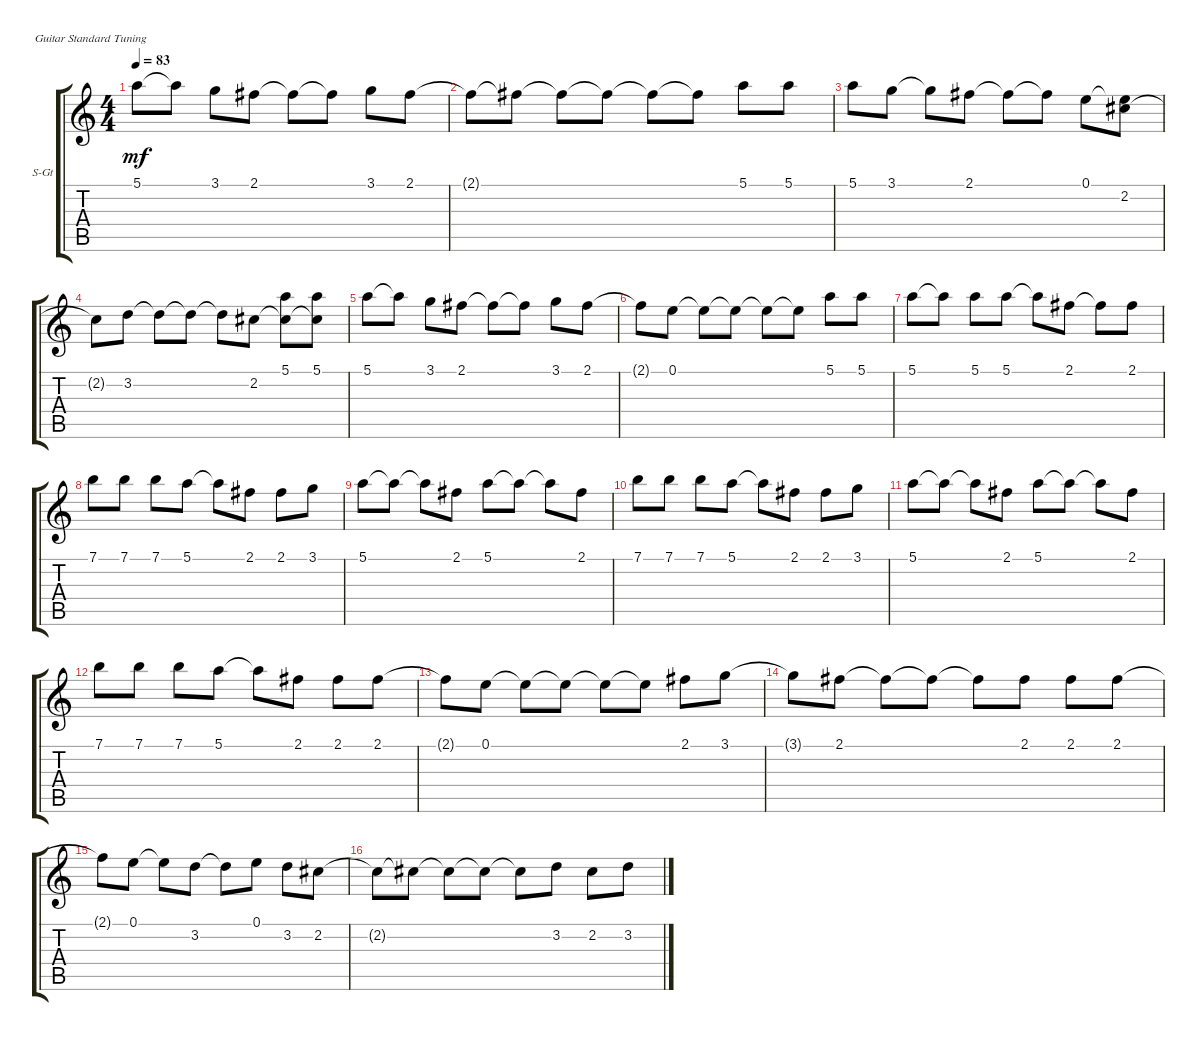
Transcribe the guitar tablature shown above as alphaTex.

\defaultSystemsLayout 4
\bracketExtendMode groupsimilarinstruments
\firstSystemTrackNameOrientation horizontal
\otherSystemsTrackNameOrientation horizontal
\track ("Aril" "S-Gt") {instrument acousticguitarsteel}
\staff {score tabs}
\tuning (E4 B3 G3 D3 A2 E2)
\ts (4 4)
\tempo 83
\clef g2
\scale
0.333333
\ks c
5.1{t}.8{dy mf} 5.1{t}.8 3.1.8 2.1.8 2.1{t}.8 2.1{t}.8 3.1.8 2.1.8 |
\scale
0.333333 2.1{t}.8 2.1{t}.8 2.1{t}.8 2.1{t}.8 2.1{t}.8 2.1{t}.8 5.1.8 5.1.8 |
\scale
0.333333 5.1.8 3.1.8 3.1{t}.8 2.1.8 2.1{t}.8 2.1{t}.8 0.1.8 (0.1{t} 2.2).8 |
\scale
0.333333 2.2{t}.8 3.2.8 3.2{t}.8 3.2{t}.8 3.2{t}.8 2.2.8 (2.2{t} 5.1).8 (2.2{t} 5.1).8 |
\scale
0.333333 5.1.8 5.1{t}.8 3.1.8 2.1.8 2.1{t}.8 2.1{t}.8 3.1.8 2.1.8 |
\scale
0.333333 2.1{t}.8 0.1.8 0.1{t}.8 0.1{t}.8 0.1{t}.8 0.1{t}.8 5.1.8 5.1.8 |
\scale
0.333333 5.1.8 5.1{t}.8 5.1.8 5.1.8 5.1{t}.8 2.1.8 2.1{t}.8 2.1.8 |
\scale
0.333333 7.1.8 7.1.8 7.1.8 5.1.8 5.1{t}.8 2.1.8 2.1.8 3.1.8 |
\scale
0.333333 5.1.8 5.1{t}.8 5.1{t}.8 2.1.8 5.1.8 5.1{t}.8 5.1{t}.8 2.1.8 |
\scale
0.333333 7.1.8 7.1.8 7.1.8 5.1.8 5.1{t}.8 2.1.8 2.1.8 3.1.8 |
\scale
0.333333 5.1.8 5.1{t}.8 5.1{t}.8 2.1.8 5.1.8 5.1{t}.8 5.1{t}.8 2.1.8 |
\scale
0.333333 7.1.8 7.1.8 7.1.8 5.1.8 5.1{t}.8 2.1.8 2.1.8 2.1.8 |
\scale
0.333333 2.1{t}.8 0.1.8 0.1{t}.8 0.1{t}.8 0.1{t}.8 0.1{t}.8 2.1.8 3.1.8 |
\scale
0.333333 3.1{t}.8 2.1.8 2.1{t}.8 2.1{t}.8 2.1{t}.8 2.1.8 2.1.8 2.1.8 |
\scale
0.333333 2.1{t}.8 0.1.8 0.1{t}.8 3.2.8 3.2{t}.8 0.1.8 3.2.8 2.2.8 |
\scale
0.333333 2.2{t}.8 2.2{t}.8 2.2{t}.8 2.2{t}.8 2.2{t}.8 3.2.8 2.2.8 3.2.8
